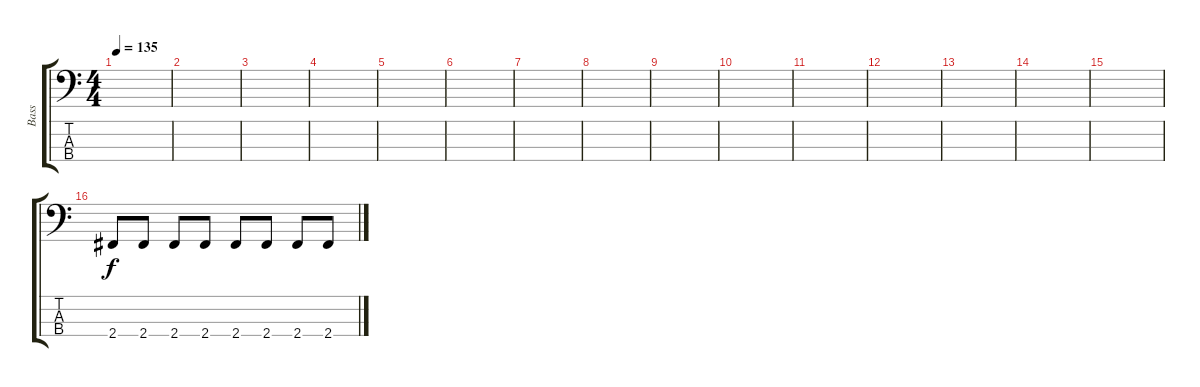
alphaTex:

\track ("Bass" "Bass") {instrument electricbassfinger}
\staff {score tabs}
\tuning (G2 D2 A1 E1) {hide}
\ts (4 4)
\tempo 135
\clef f4
\ks c
|
|
|
|
|
|
|
|
|
|
|
|
|
|
|
2.4.8 2.4.8 2.4.8 2.4.8 2.4.8 2.4.8 2.4.8 2.4.8
